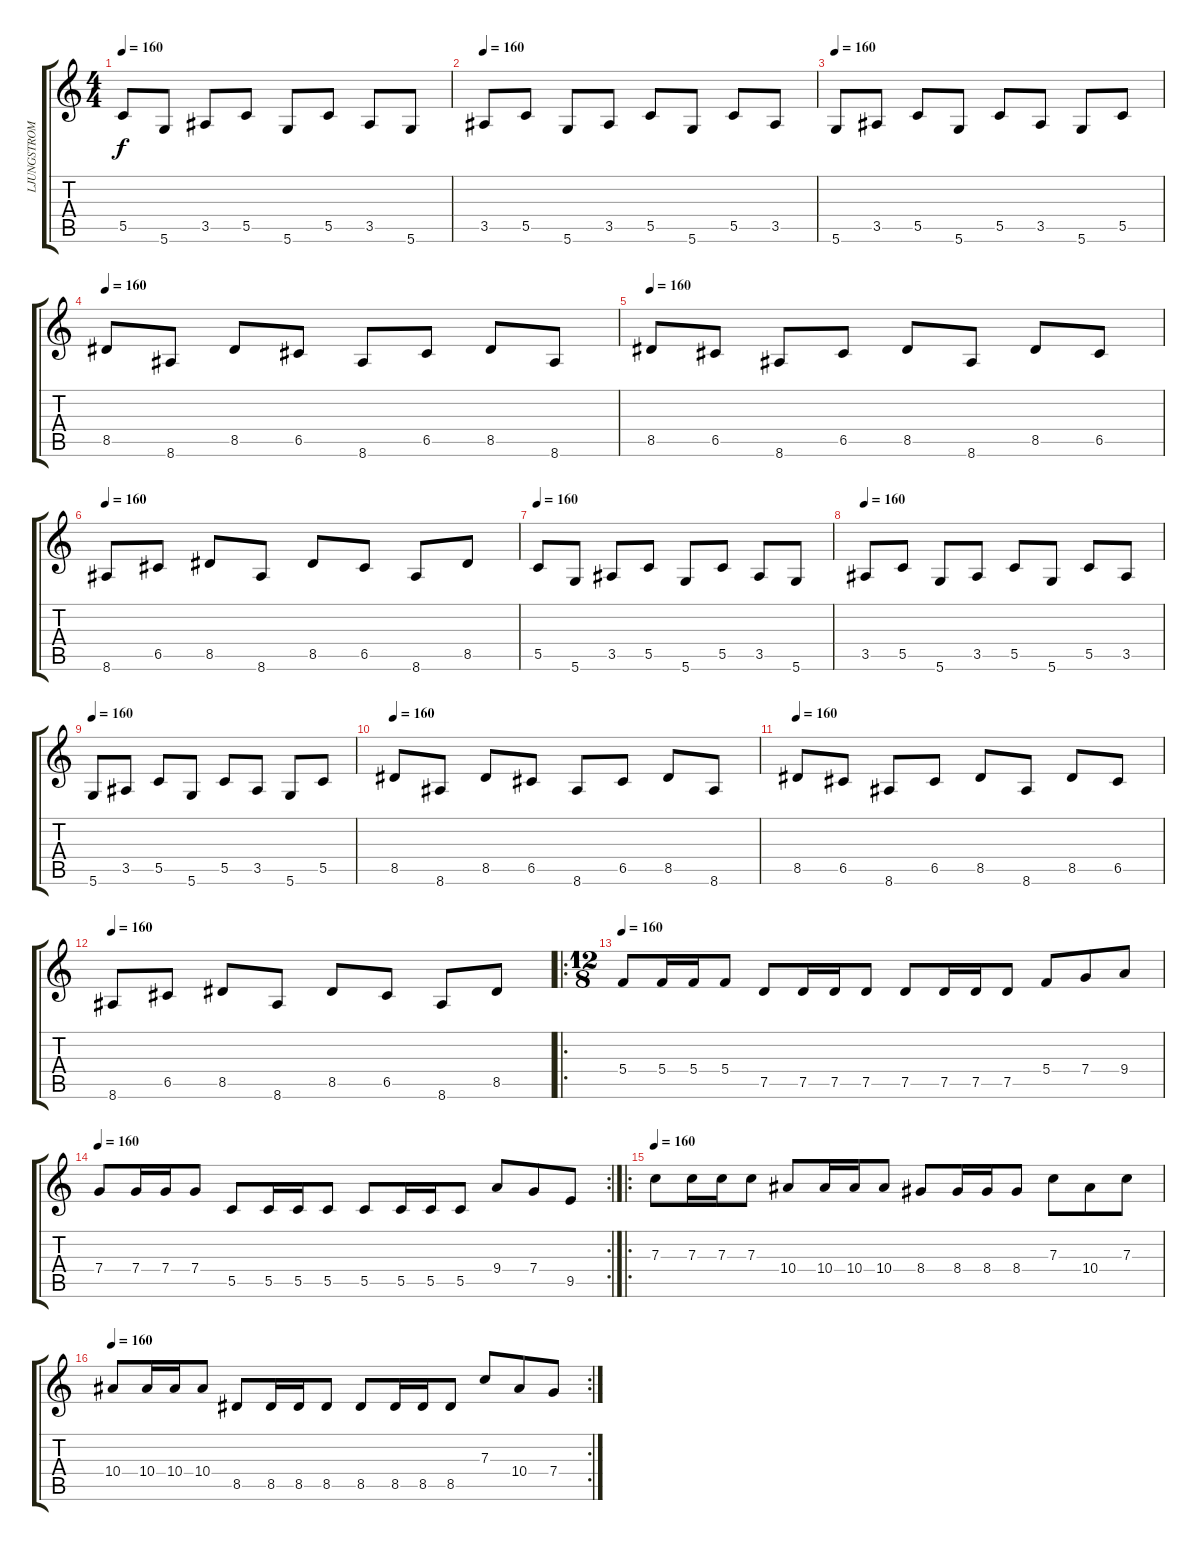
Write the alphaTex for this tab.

\track ("LJUNGSTROM DISTORTION" "LJUNGSTROM") {instrument distortionguitar}
\staff {score tabs}
\tuning (D4 A3 F3 C3 G2 D2) {hide}
\ts (4 4)
\tempo 160
\clef g2
\ks c
5.5.8{dy f} 5.6.8 3.5.8 5.5.8 5.6.8 5.5.8 3.5.8 5.6.8 |
\tempo 160
3.5.8 5.5.8 5.6.8 3.5.8 5.5.8 5.6.8 5.5.8 3.5.8 |
\tempo 160
5.6.8 3.5.8 5.5.8 5.6.8 5.5.8 3.5.8 5.6.8 5.5.8 |
\tempo 160
8.5.8 8.6.8 8.5.8 6.5.8 8.6.8 6.5.8 8.5.8 8.6.8 |
\tempo 160
8.5.8 6.5.8 8.6.8 6.5.8 8.5.8 8.6.8 8.5.8 6.5.8 |
\tempo 160
8.6.8 6.5.8 8.5.8 8.6.8 8.5.8 6.5.8 8.6.8 8.5.8 |
\tempo 160
5.5.8 5.6.8 3.5.8 5.5.8 5.6.8 5.5.8 3.5.8 5.6.8 |
\tempo 160
3.5.8 5.5.8 5.6.8 3.5.8 5.5.8 5.6.8 5.5.8 3.5.8 |
\tempo 160
5.6.8 3.5.8 5.5.8 5.6.8 5.5.8 3.5.8 5.6.8 5.5.8 |
\tempo 160
8.5.8 8.6.8 8.5.8 6.5.8 8.6.8 6.5.8 8.5.8 8.6.8 |
\tempo 160
8.5.8 6.5.8 8.6.8 6.5.8 8.5.8 8.6.8 8.5.8 6.5.8 |
\tempo 160
8.6.8 6.5.8 8.5.8 8.6.8 8.5.8 6.5.8 8.6.8 8.5.8 |
\ro
\ts (12 8)
\tempo 160
5.4.8 5.4.16 5.4.16 5.4.8 7.5.8 7.5.16 7.5.16 7.5.8 7.5.8 7.5.16 7.5.16 7.5.8 5.4.8 7.4.8 9.4.8 |
\rc 2
\tempo 160
7.4.8 7.4.16 7.4.16 7.4.8 5.5.8 5.5.16 5.5.16 5.5.8 5.5.8 5.5.16 5.5.16 5.5.8 9.4.8 7.4.8 9.5.8 |
\ro
\tempo 160
7.3.8 7.3.16 7.3.16 7.3.8 10.4.8 10.4.16 10.4.16 10.4.8 8.4.8 8.4.16 8.4.16 8.4.8 7.3.8 10.4.8 7.3.8 |
\rc 2
\tempo 160
10.4.8 10.4.16 10.4.16 10.4.8 8.5.8 8.5.16 8.5.16 8.5.8 8.5.8 8.5.16 8.5.16 8.5.8 7.3.8 10.4.8 7.4.8
